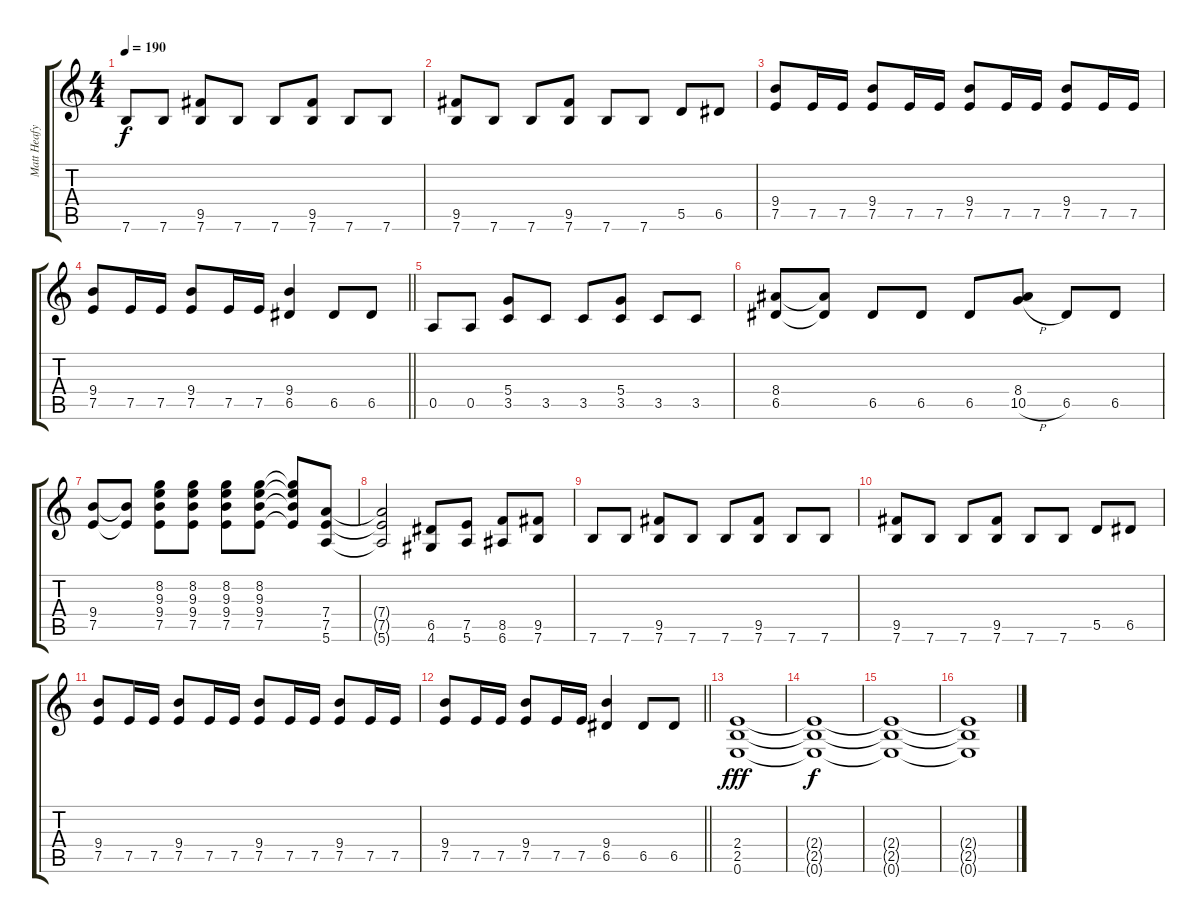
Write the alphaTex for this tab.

\track ("Matt Heafy" "Matt Heafy") {instrument distortionguitar}
\staff {score tabs}
\tuning (E4 B3 G3 D3 A2 E2) {hide}
\ts (4 4)
\tempo 190
\clef g2
\ks c
7.6.8{dy f} 7.6.8 (9.5 7.6).8 7.6.8 7.6.8 (9.5 7.6).8 7.6.8 7.6.8 |
(9.5 7.6).8 7.6.8 7.6.8 (9.5 7.6).8 7.6.8 7.6.8 5.5.8 6.5.8 |
(9.4 7.5).8 7.5.16 7.5.16 (9.4 7.5).8 7.5.16 7.5.16 (9.4 7.5).8 7.5.16 7.5.16 (9.4 7.5).8 7.5.16 7.5.16 |
\barLineRight lightlight
(9.4 7.5).8 7.5.16 7.5.16 (9.4 7.5).8 7.5.16 7.5.16 (9.4 6.5).4 6.5.8 6.5.8 |
0.5.8 0.5.8 (5.4 3.5).8 3.5.8 3.5.8 (5.4 3.5).8 3.5.8 3.5.8 |
(8.4 6.5).8 (8.4{t} 6.5{t}).8 6.5.8 6.5.8 6.5.8 (8.4 10.5{h}).8 6.5.8 6.5.8 |
(9.4 7.5).8 (9.4{t} 7.5{t}).8 (8.2 9.3 9.4 7.5).8 (8.2 9.3 9.4 7.5).8 (8.2 9.3 9.4 7.5).8 (8.2 9.3 9.4 7.5).8 (8.2{t} 9.3{t} 9.4{t} 7.5{t}).8 (7.4 7.5 5.6).8 |
(7.4{t} 7.5{t} 5.6{t}).2 (6.5 4.6).8 (7.5 5.6).8 (8.5 6.6).8 (9.5 7.6).8 |
7.6.8 7.6.8 (9.5 7.6).8 7.6.8 7.6.8 (9.5 7.6).8 7.6.8 7.6.8 |
(9.5 7.6).8 7.6.8 7.6.8 (9.5 7.6).8 7.6.8 7.6.8 5.5.8 6.5.8 |
(9.4 7.5).8 7.5.16 7.5.16 (9.4 7.5).8 7.5.16 7.5.16 (9.4 7.5).8 7.5.16 7.5.16 (9.4 7.5).8 7.5.16 7.5.16 |
\barLineRight lightlight
(9.4 7.5).8 7.5.16 7.5.16 (9.4 7.5).8 7.5.16 7.5.16 (9.4 6.5).4 6.5.8 6.5.8 |
(2.4 2.5 0.6).1{dy fff} |
(2.4{t} 2.5{t} 0.6{t}).1{dy f} |
(2.4{t} 2.5{t} 0.6{t}).1 |
(2.4{t} 2.5{t} 0.6{t}).1
